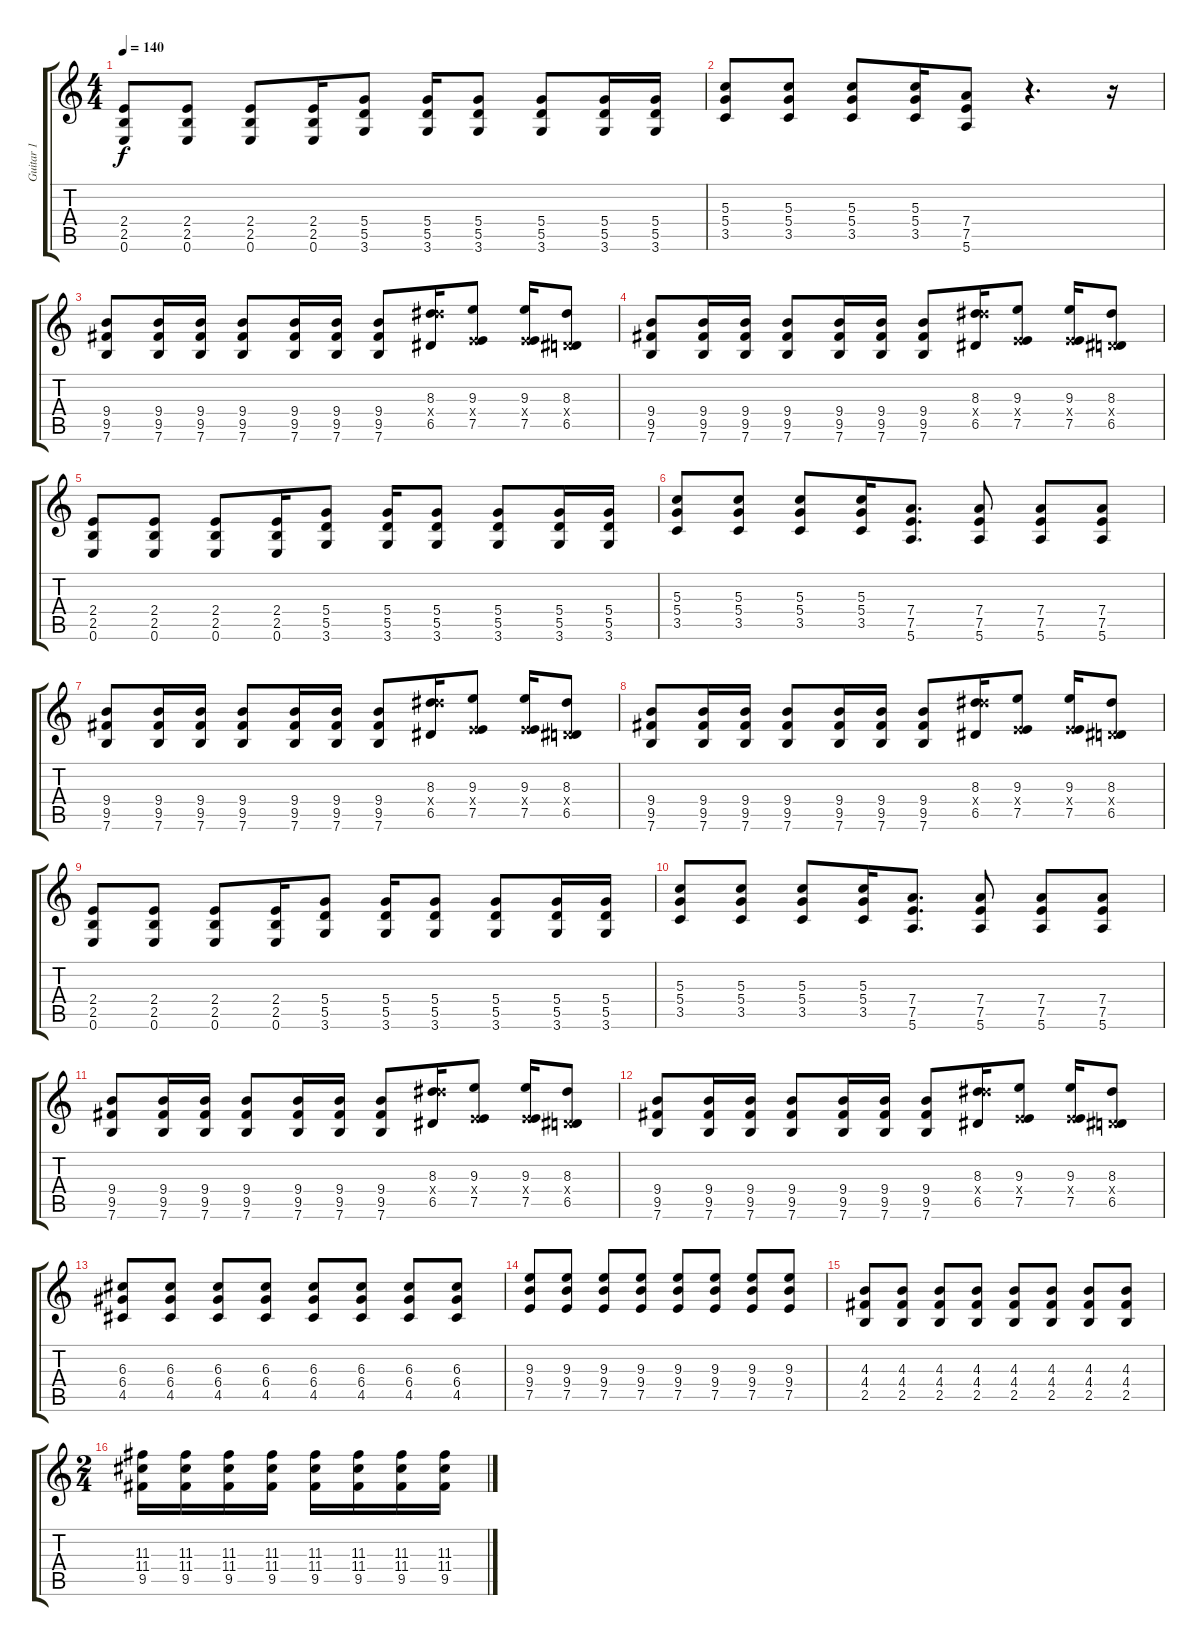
\track ("Guitar 1" "Guitar 1") {instrument distortionguitar}
\staff {score tabs}
\tuning (E4 B3 G3 D3 A2 E2) {hide}
\ts (4 4)
\tempo 140
\clef g2
\ks c
(2.4 2.5 0.6).8{dy f} (2.4 2.5 0.6).8 (2.4 2.5 0.6).8 (2.4 2.5 0.6).16 (5.4 5.5 3.6).8 (5.4 5.5 3.6).16 (5.4 5.5 3.6).8 (5.4 5.5 3.6).8 (5.4 5.5 3.6).16 (5.4 5.5 3.6).16 |
(5.3 5.4 3.5).8 (5.3 5.4 3.5).8 (5.3 5.4 3.5).8 (5.3 5.4 3.5).16 (7.4 7.5 5.6).8 r.4{d} r.16 |
(9.4 9.5 7.6).8 (9.4 9.5 7.6).16 (9.4 9.5 7.6).16 (9.4 9.5 7.6).8 (9.4 9.5 7.6).16 (9.4 9.5 7.6).16 (9.4 9.5 7.6).8 (8.3 13.4{x} 6.5).16 (9.3 2.4{x} 7.5).8 (9.3 2.4{x} 7.5).16 (8.3 0.4{x} 6.5).8 |
(9.4 9.5 7.6).8 (9.4 9.5 7.6).16 (9.4 9.5 7.6).16 (9.4 9.5 7.6).8 (9.4 9.5 7.6).16 (9.4 9.5 7.6).16 (9.4 9.5 7.6).8 (8.3 13.4{x} 6.5).16 (9.3 2.4{x} 7.5).8 (9.3 2.4{x} 7.5).16 (8.3 0.4{x} 6.5).8 |
(2.4 2.5 0.6).8 (2.4 2.5 0.6).8 (2.4 2.5 0.6).8 (2.4 2.5 0.6).16 (5.4 5.5 3.6).8 (5.4 5.5 3.6).16 (5.4 5.5 3.6).8 (5.4 5.5 3.6).8 (5.4 5.5 3.6).16 (5.4 5.5 3.6).16 |
(5.3 5.4 3.5).8 (5.3 5.4 3.5).8 (5.3 5.4 3.5).8 (5.3 5.4 3.5).16 (7.4 7.5 5.6).8{d} (7.4 7.5 5.6).8 (7.4 7.5 5.6).8 (7.4 7.5 5.6).8 |
(9.4 9.5 7.6).8 (9.4 9.5 7.6).16 (9.4 9.5 7.6).16 (9.4 9.5 7.6).8 (9.4 9.5 7.6).16 (9.4 9.5 7.6).16 (9.4 9.5 7.6).8 (8.3 13.4{x} 6.5).16 (9.3 2.4{x} 7.5).8 (9.3 2.4{x} 7.5).16 (8.3 0.4{x} 6.5).8 |
(9.4 9.5 7.6).8 (9.4 9.5 7.6).16 (9.4 9.5 7.6).16 (9.4 9.5 7.6).8 (9.4 9.5 7.6).16 (9.4 9.5 7.6).16 (9.4 9.5 7.6).8 (8.3 13.4{x} 6.5).16 (9.3 2.4{x} 7.5).8 (9.3 2.4{x} 7.5).16 (8.3 0.4{x} 6.5).8 |
(2.4 2.5 0.6).8 (2.4 2.5 0.6).8 (2.4 2.5 0.6).8 (2.4 2.5 0.6).16 (5.4 5.5 3.6).8 (5.4 5.5 3.6).16 (5.4 5.5 3.6).8 (5.4 5.5 3.6).8 (5.4 5.5 3.6).16 (5.4 5.5 3.6).16 |
(5.3 5.4 3.5).8 (5.3 5.4 3.5).8 (5.3 5.4 3.5).8 (5.3 5.4 3.5).16 (7.4 7.5 5.6).8{d} (7.4 7.5 5.6).8 (7.4 7.5 5.6).8 (7.4 7.5 5.6).8 |
(9.4 9.5 7.6).8 (9.4 9.5 7.6).16 (9.4 9.5 7.6).16 (9.4 9.5 7.6).8 (9.4 9.5 7.6).16 (9.4 9.5 7.6).16 (9.4 9.5 7.6).8 (8.3 13.4{x} 6.5).16 (9.3 2.4{x} 7.5).8 (9.3 2.4{x} 7.5).16 (8.3 0.4{x} 6.5).8 |
(9.4 9.5 7.6).8 (9.4 9.5 7.6).16 (9.4 9.5 7.6).16 (9.4 9.5 7.6).8 (9.4 9.5 7.6).16 (9.4 9.5 7.6).16 (9.4 9.5 7.6).8 (8.3 13.4{x} 6.5).16 (9.3 2.4{x} 7.5).8 (9.3 2.4{x} 7.5).16 (8.3 0.4{x} 6.5).8 |
(6.3 6.4 4.5).8 (6.3 6.4 4.5).8 (6.3 6.4 4.5).8 (6.3 6.4 4.5).8 (6.3 6.4 4.5).8 (6.3 6.4 4.5).8 (6.3 6.4 4.5).8 (6.3 6.4 4.5).8 |
(9.3 9.4 7.5).8 (9.3 9.4 7.5).8 (9.3 9.4 7.5).8 (9.3 9.4 7.5).8 (9.3 9.4 7.5).8 (9.3 9.4 7.5).8 (9.3 9.4 7.5).8 (9.3 9.4 7.5).8 |
(4.3 4.4 2.5).8 (4.3 4.4 2.5).8 (4.3 4.4 2.5).8 (4.3 4.4 2.5).8 (4.3 4.4 2.5).8 (4.3 4.4 2.5).8 (4.3 4.4 2.5).8 (4.3 4.4 2.5).8 |
\ts (2 4)
(11.3 11.4 9.5).16 (11.3 11.4 9.5).16 (11.3 11.4 9.5).16 (11.3 11.4 9.5).16 (11.3 11.4 9.5).16 (11.3 11.4 9.5).16 (11.3 11.4 9.5).16 (11.3 11.4 9.5).16
